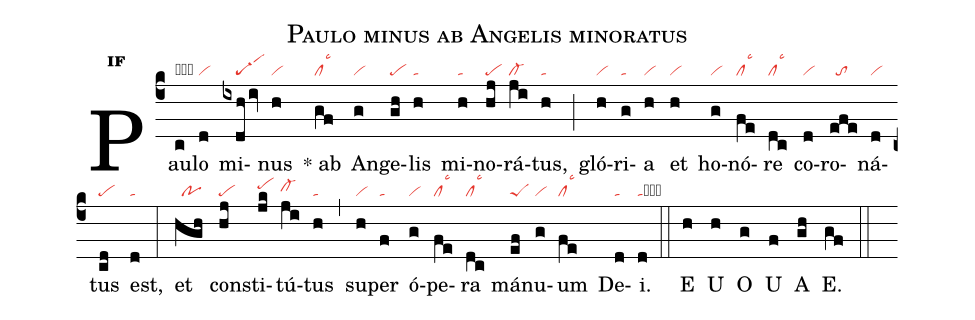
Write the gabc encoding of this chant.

name:Paulo minus ab Angelis minoratus;
office-part:an;
mode:1f;
nabc-lines:1;
%%
initial-style: 1;
name: Paulo minus ab Angelis minoratus ;
mode: 1;
office-part: Antiphona;
annotation: Ant.;
annotation: i f;
nabc-lines: 1;
%%
(c4) Pau(c|obta)lo(d|vi) mi(ixdh/iv|////scG-1)nus(h|vi) <sp>*</sp> ab(gf|cllsc3) An(g|vi)ge(gh|pe)lis(h|ta) mi(h|ta)no(hj|pe)rá(ji|cl-)tus,(h|ta) (;)gló(h|vi)ri(g|ta)a(h|vi) et(h|vi) ho(g|vi)nó(fe|cllsc3)re(dc|cllsc3) co(d|vi)ro(efe|//to)ná(d|vi)tus(cd|pe) est,(d|ta) (:)et(hgh|//po) con(hj|pe)sti(jk|pehi)tú(ji|cl-hh)tus(h|ta) (,) su(h|vi)per(f|ta) ó(g|vi)pe(fe|cllsc3)ra(dc|cllsc3) má(ef|peS)nu(g|vi)um(fe|cllsc3) De(d|ta)i.(d|tacb) (::)
<eu> E(h) U(h) O(g) U(f) A(gh) E.(gf) </eu> (::)
